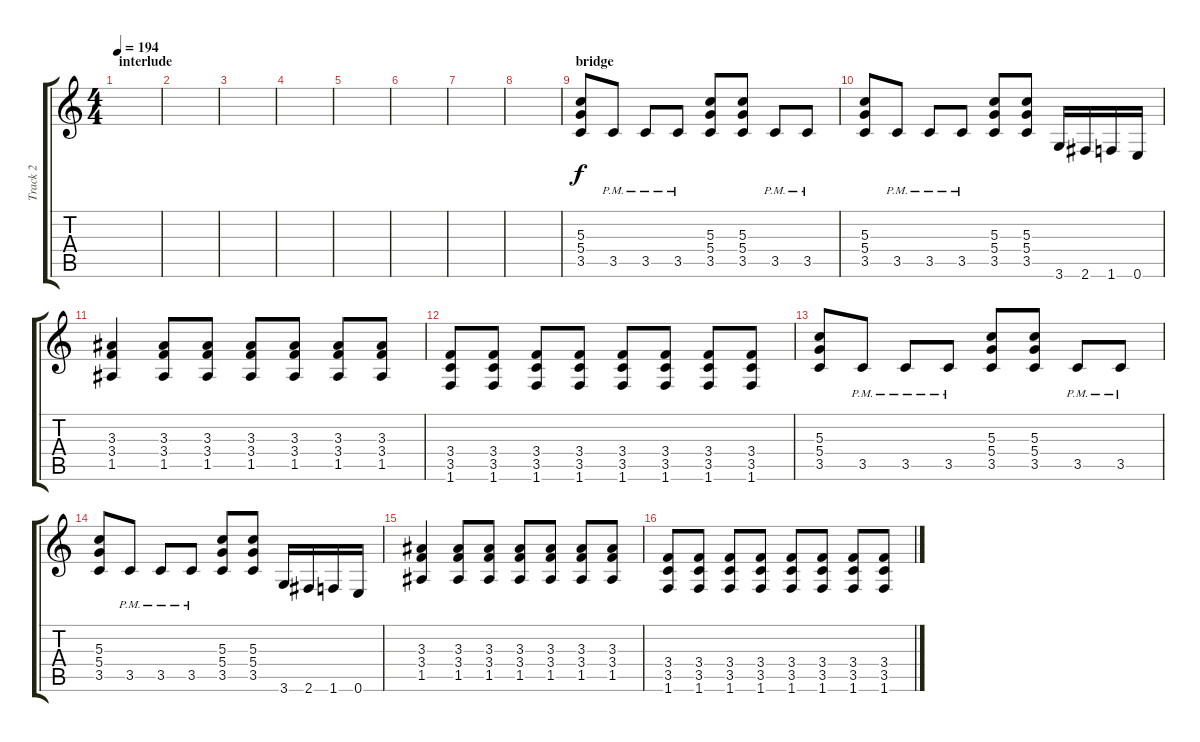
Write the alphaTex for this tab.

\track ("Track 2" "Track 2") {instrument overdrivenguitar}
\staff {score tabs}
\tuning (E4 B3 G3 D3 A2 E2) {hide}
\ts (4 4)
\section ("" "interlude")
\tempo 194
\clef g2
\ks c
|
|
|
|
|
|
|
|
\section ("" "bridge")
(5.3 5.4 3.5).8 3.5{pm}.8 3.5{pm}.8 3.5{pm}.8 (5.3 5.4 3.5).8 (5.3 5.4 3.5).8 3.5{pm}.8 3.5{pm}.8 |
(5.3 5.4 3.5).8 3.5{pm}.8 3.5{pm}.8 3.5{pm}.8 (5.3 5.4 3.5).8 (5.3 5.4 3.5).8 3.6.16 2.6.16 1.6.16 0.6.16 |
(3.3 3.4 1.5).4 (3.3 3.4 1.5).8 (3.3 3.4 1.5).8 (3.3 3.4 1.5).8 (3.3 3.4 1.5).8 (3.3 3.4 1.5).8 (3.3 3.4 1.5).8 |
(3.4 3.5 1.6).8 (3.4 3.5 1.6).8 (3.4 3.5 1.6).8 (3.4 3.5 1.6).8 (3.4 3.5 1.6).8 (3.4 3.5 1.6).8 (3.4 3.5 1.6).8 (3.4 3.5 1.6).8 |
(5.3 5.4 3.5).8 3.5{pm}.8 3.5{pm}.8 3.5{pm}.8 (5.3 5.4 3.5).8 (5.3 5.4 3.5).8 3.5{pm}.8 3.5{pm}.8 |
(5.3 5.4 3.5).8 3.5{pm}.8 3.5{pm}.8 3.5{pm}.8 (5.3 5.4 3.5).8 (5.3 5.4 3.5).8 3.6.16 2.6.16 1.6.16 0.6.16 |
(3.3 3.4 1.5).4 (3.3 3.4 1.5).8 (3.3 3.4 1.5).8 (3.3 3.4 1.5).8 (3.3 3.4 1.5).8 (3.3 3.4 1.5).8 (3.3 3.4 1.5).8 |
(3.4 3.5 1.6).8 (3.4 3.5 1.6).8 (3.4 3.5 1.6).8 (3.4 3.5 1.6).8 (3.4 3.5 1.6).8 (3.4 3.5 1.6).8 (3.4 3.5 1.6).8 (3.4 3.5 1.6).8
